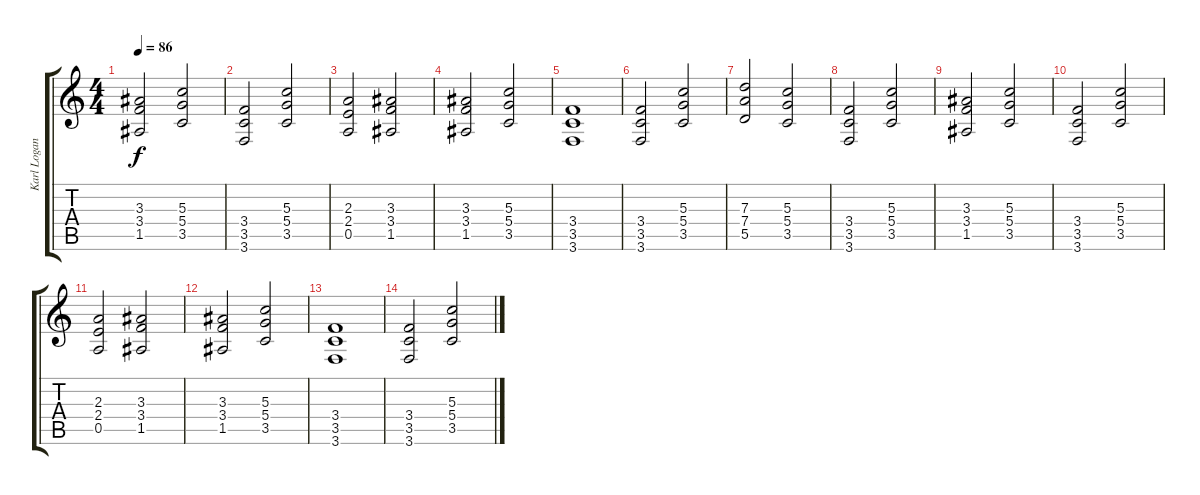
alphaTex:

\track ("Karl Logan - Guitar" "Karl Logan") {instrument distortionguitar}
\staff {score tabs}
\tuning (E4 B3 G3 D3 A2 D2) {hide}
\ts (4 4)
\tempo 86
\clef g2
\ks c
(3.3 3.4 1.5).2{dy f} (5.3 5.4 3.5).2 |
(3.4 3.5 3.6).2 (5.3 5.4 3.5).2 |
(2.3 2.4 0.5).2 (3.3 3.4 1.5).2 |
(3.3 3.4 1.5).2 (5.3 5.4 3.5).2 |
(3.4 3.5 3.6).1 |
(3.4 3.5 3.6).2{volume 15} (5.3 5.4 3.5).2 |
(7.3 7.4 5.5).2{volume 14} (5.3 5.4 3.5).2 |
(3.4 3.5 3.6).2{volume 13} (5.3 5.4 3.5).2{volume 12} |
(3.3 3.4 1.5).2{volume 11} (5.3 5.4 3.5).2{volume 10} |
(3.4 3.5 3.6).2{volume 9} (5.3 5.4 3.5).2{volume 8} |
(2.3 2.4 0.5).2{volume 7} (3.3 3.4 1.5).2{volume 6} |
(3.3 3.4 1.5).2{volume 5} (5.3 5.4 3.5).2{volume 4} |
(3.4 3.5 3.6).1{volume 3} |
(3.4 3.5 3.6).2{volume 2} (5.3 5.4 3.5).2{volume 1}
